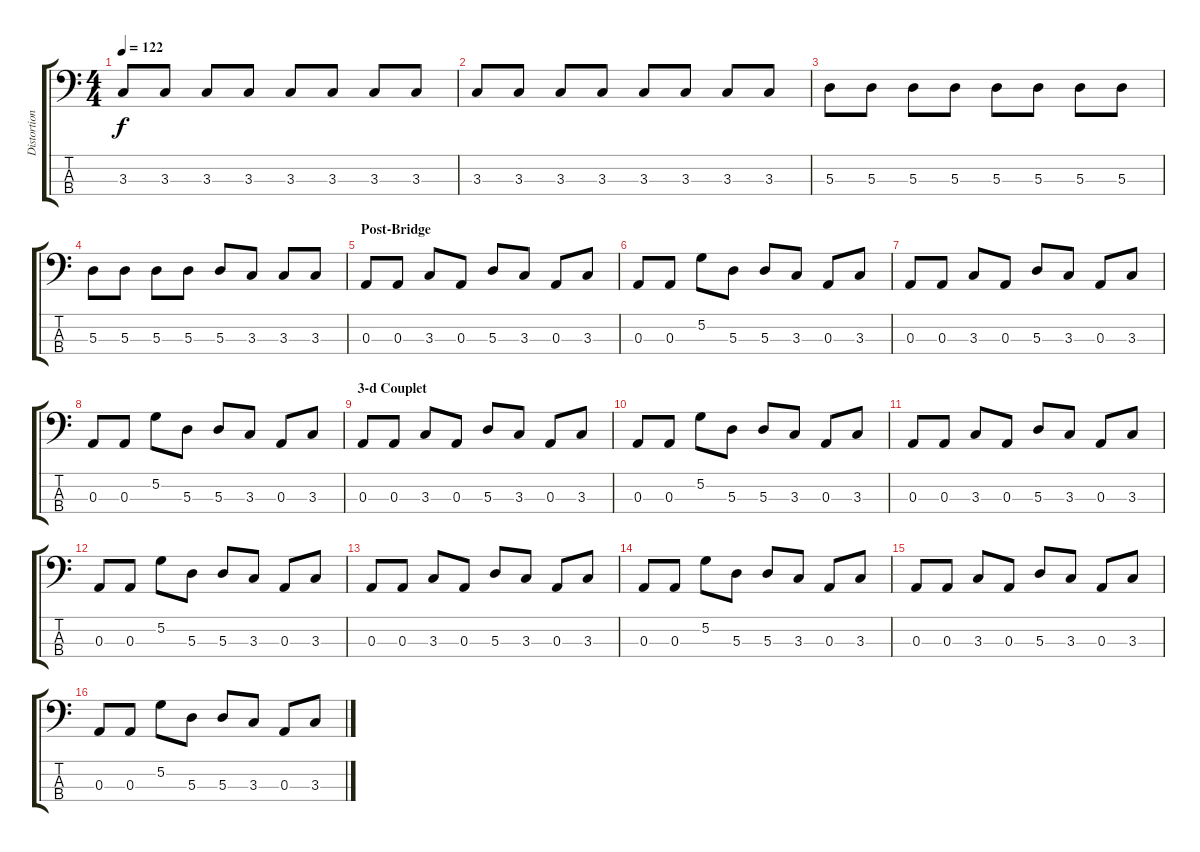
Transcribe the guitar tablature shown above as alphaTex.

\track ("Distortion Bass" "Distortion") {instrument distortionguitar}
\staff {score tabs}
\tuning (G2 D2 A1 E1) {hide}
\ts (4 4)
\tempo 122
\clef f4
\ks c
3.3.8{dy f} 3.3.8 3.3.8 3.3.8 3.3.8 3.3.8 3.3.8 3.3.8 |
3.3.8 3.3.8 3.3.8 3.3.8 3.3.8 3.3.8 3.3.8 3.3.8 |
5.3.8 5.3.8 5.3.8 5.3.8 5.3.8 5.3.8 5.3.8 5.3.8 |
5.3.8 5.3.8 5.3.8 5.3.8 5.3.8 3.3.8 3.3.8 3.3.8 |
\section ("" "Post-Bridge")
0.3.8 0.3.8 3.3.8 0.3.8 5.3.8 3.3.8 0.3.8 3.3.8 |
0.3.8 0.3.8 5.2.8 5.3.8 5.3.8 3.3.8 0.3.8 3.3.8 |
0.3.8 0.3.8 3.3.8 0.3.8 5.3.8 3.3.8 0.3.8 3.3.8 |
0.3.8 0.3.8 5.2.8 5.3.8 5.3.8 3.3.8 0.3.8 3.3.8 |
\section ("" "3-d Couplet")
0.3.8 0.3.8 3.3.8 0.3.8 5.3.8 3.3.8 0.3.8 3.3.8 |
0.3.8 0.3.8 5.2.8 5.3.8 5.3.8 3.3.8 0.3.8 3.3.8 |
0.3.8 0.3.8 3.3.8 0.3.8 5.3.8 3.3.8 0.3.8 3.3.8 |
0.3.8 0.3.8 5.2.8 5.3.8 5.3.8 3.3.8 0.3.8 3.3.8 |
0.3.8 0.3.8 3.3.8 0.3.8 5.3.8 3.3.8 0.3.8 3.3.8 |
0.3.8 0.3.8 5.2.8 5.3.8 5.3.8 3.3.8 0.3.8 3.3.8 |
0.3.8 0.3.8 3.3.8 0.3.8 5.3.8 3.3.8 0.3.8 3.3.8 |
0.3.8 0.3.8 5.2.8 5.3.8 5.3.8 3.3.8 0.3.8 3.3.8
